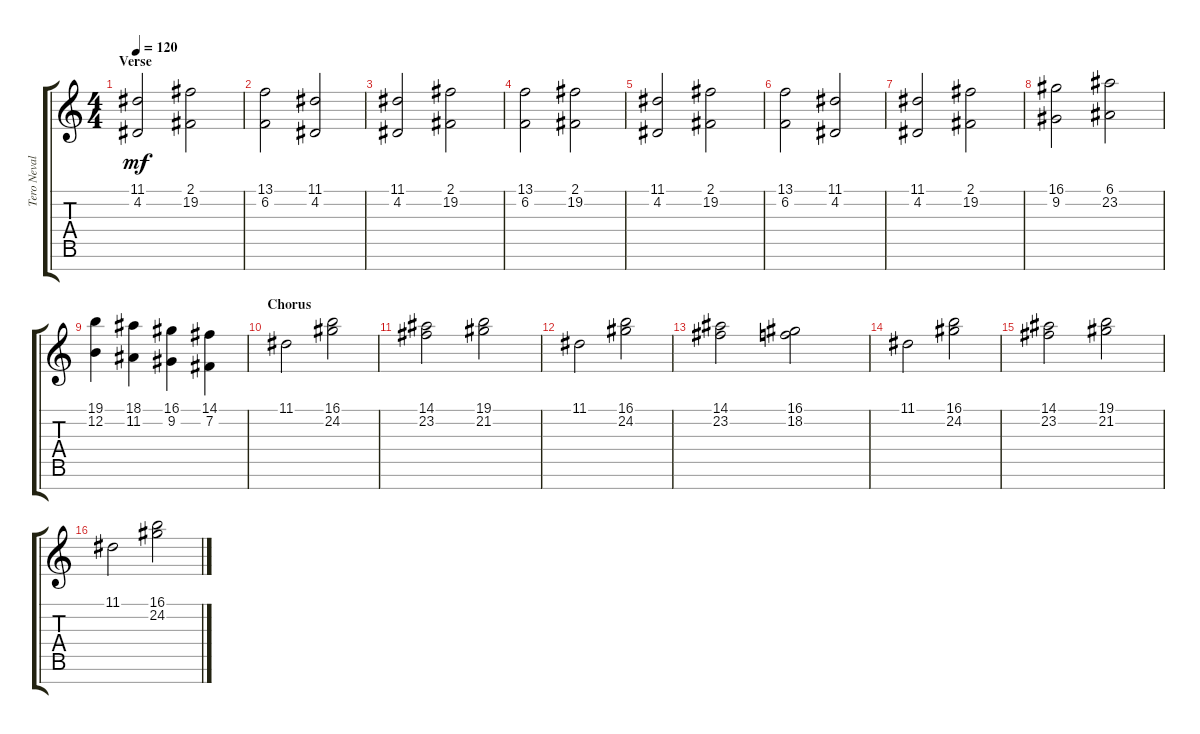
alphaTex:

\track ("Tero Nevala (choir)" "Tero Neval") {instrument choiraahs}
\staff {score tabs}
\tuning (E4 B3 G3 D3 A2 E2 B1) {hide}
\ts (4 4)
\section ("" "Verse")
\tempo 120
\clef g2
\ks c
(11.1 4.2).2{dy mf} (2.1 19.2).2 |
(13.1 6.2).2 (11.1 4.2).2 |
(11.1 4.2).2 (2.1 19.2).2 |
(13.1 6.2).2 (2.1 19.2).2 |
(11.1 4.2).2 (2.1 19.2).2 |
(13.1 6.2).2 (11.1 4.2).2 |
(11.1 4.2).2 (2.1 19.2).2 |
(16.1 9.2).2 (6.1 23.2).2 |
(19.1 12.2).4 (18.1 11.2).4 (16.1 9.2).4 (14.1 7.2).4 |
\section ("" "Chorus")
11.1.2 (16.1 24.2).2 |
(14.1 23.2).2 (19.1 21.2).2 |
11.1.2 (16.1 24.2).2 |
(14.1 23.2).2 (16.1 18.2).2 |
11.1.2 (16.1 24.2).2 |
(14.1 23.2).2 (19.1 21.2).2 |
11.1.2 (16.1 24.2).2
